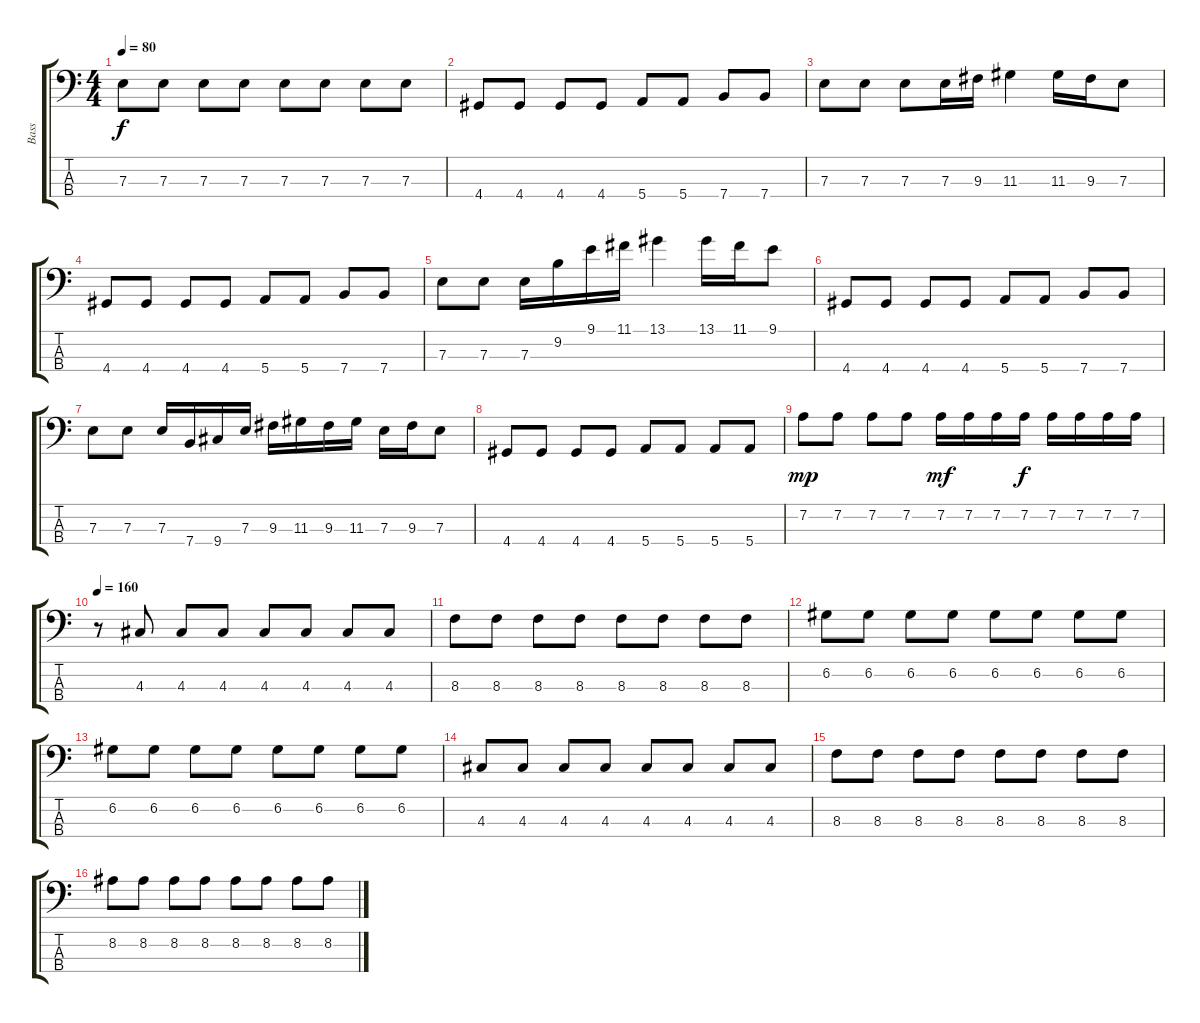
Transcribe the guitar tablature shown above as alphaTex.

\track ("Bass" "Bass") {instrument electricbasspick}
\staff {score tabs}
\tuning (G2 D2 A1 E1) {hide}
\ts (4 4)
\tempo 80
\clef f4
\ks c
7.3.8{dy f} 7.3.8 7.3.8 7.3.8 7.3.8 7.3.8 7.3.8 7.3.8 |
4.4.8 4.4.8 4.4.8 4.4.8 5.4.8 5.4.8 7.4.8 7.4.8 |
7.3.8 7.3.8 7.3.8 7.3.16 9.3.16 11.3.4 11.3.16 9.3.16 7.3.8 |
4.4.8 4.4.8 4.4.8 4.4.8 5.4.8 5.4.8 7.4.8 7.4.8 |
7.3.8 7.3.8 7.3.16 9.2.16 9.1.16 11.1.16 13.1.4 13.1.16 11.1.16 9.1.8 |
4.4.8 4.4.8 4.4.8 4.4.8 5.4.8 5.4.8 7.4.8 7.4.8 |
7.3.8 7.3.8 7.3.16 7.4.16 9.4.16 7.3.16 9.3.16 11.3.16 9.3.16 11.3.16 7.3.16 9.3.16 7.3.8 |
4.4.8 4.4.8 4.4.8 4.4.8 5.4.8 5.4.8 5.4.8 5.4.8 |
7.2.8{dy mp} 7.2.8 7.2.8 7.2.8 7.2.16{dy mf} 7.2.16 7.2.16 7.2.16{dy f} 7.2.16 7.2.16 7.2.16 7.2.16 |
\tempo 160
r.8 4.3.8 4.3.8 4.3.8 4.3.8 4.3.8 4.3.8 4.3.8 |
8.3.8 8.3.8 8.3.8 8.3.8 8.3.8 8.3.8 8.3.8 8.3.8 |
6.2.8 6.2.8 6.2.8 6.2.8 6.2.8 6.2.8 6.2.8 6.2.8 |
6.2.8 6.2.8 6.2.8 6.2.8 6.2.8 6.2.8 6.2.8 6.2.8 |
4.3.8 4.3.8 4.3.8 4.3.8 4.3.8 4.3.8 4.3.8 4.3.8 |
8.3.8 8.3.8 8.3.8 8.3.8 8.3.8 8.3.8 8.3.8 8.3.8 |
8.2.8 8.2.8 8.2.8 8.2.8 8.2.8 8.2.8 8.2.8 8.2.8
